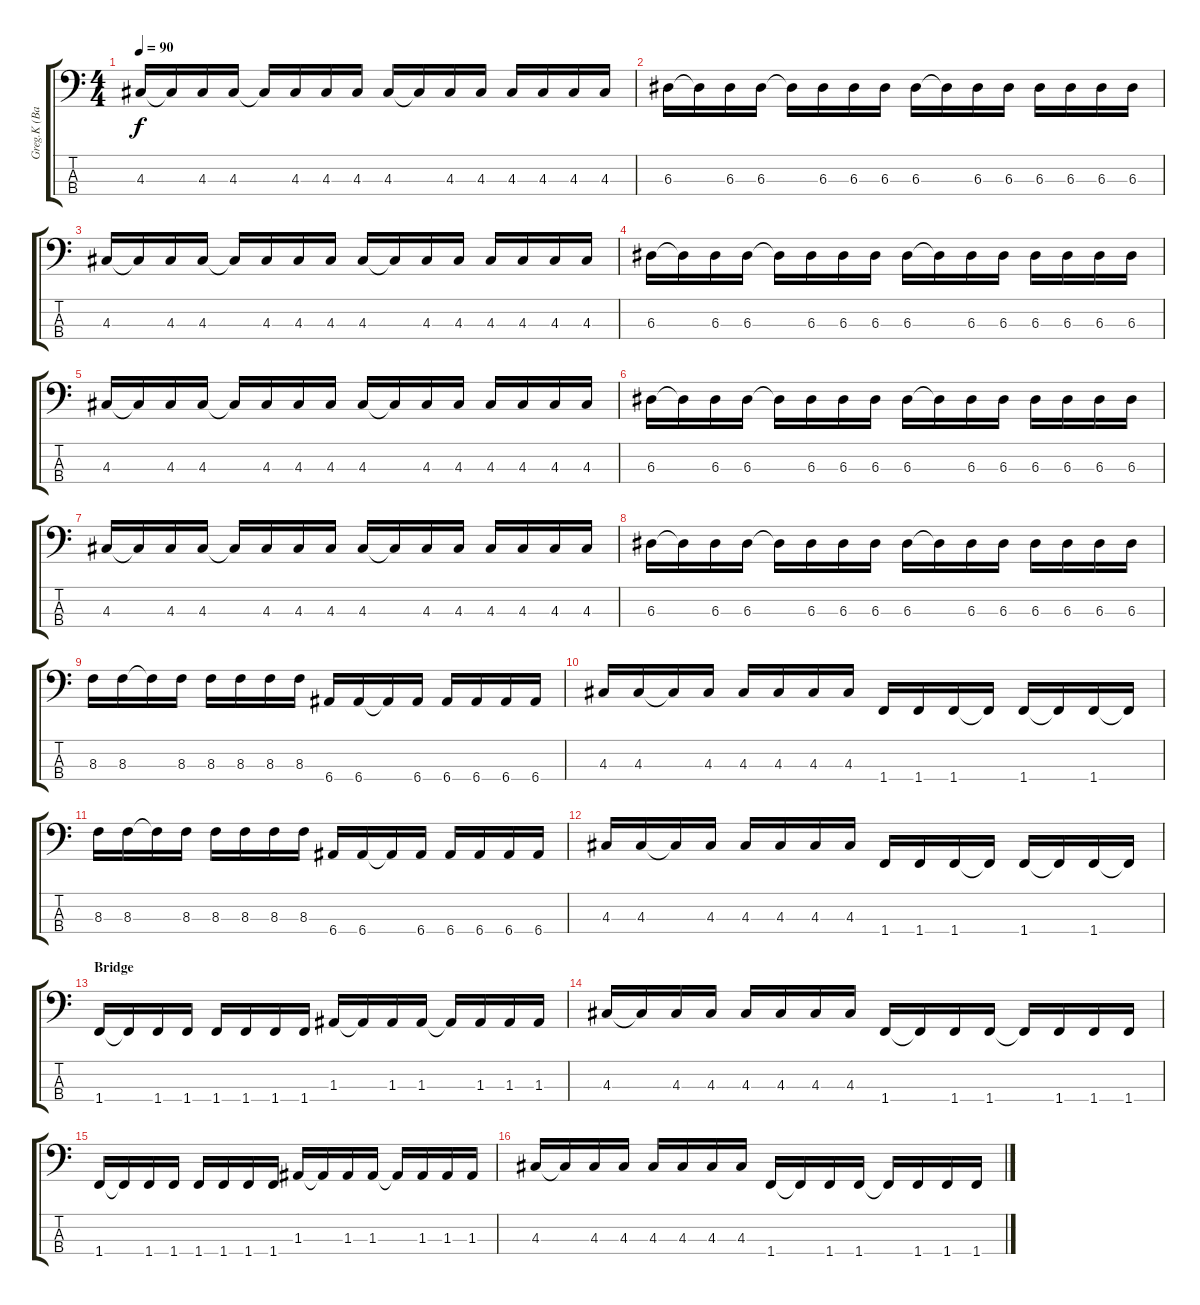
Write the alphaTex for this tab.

\track ("Greg.K (Bass)" "Greg.K (Ba") {instrument electricbasspick}
\staff {score tabs}
\tuning (G2 D2 A1 E1) {hide}
\ts (4 4)
\tempo 90
\clef f4
\ks c
4.3.16{dy f} 4.3{t}.16 4.3.16 4.3.16 4.3{t}.16 4.3.16 4.3.16 4.3.16 4.3.16 4.3{t}.16 4.3.16 4.3.16 4.3.16 4.3.16 4.3.16 4.3.16 |
6.3.16 6.3{t}.16 6.3.16 6.3.16 6.3{t}.16 6.3.16 6.3.16 6.3.16 6.3.16 6.3{t}.16 6.3.16 6.3.16 6.3.16 6.3.16 6.3.16 6.3.16 |
4.3.16 4.3{t}.16 4.3.16 4.3.16 4.3{t}.16 4.3.16 4.3.16 4.3.16 4.3.16 4.3{t}.16 4.3.16 4.3.16 4.3.16 4.3.16 4.3.16 4.3.16 |
6.3.16 6.3{t}.16 6.3.16 6.3.16 6.3{t}.16 6.3.16 6.3.16 6.3.16 6.3.16 6.3{t}.16 6.3.16 6.3.16 6.3.16 6.3.16 6.3.16 6.3.16 |
4.3.16 4.3{t}.16 4.3.16 4.3.16 4.3{t}.16 4.3.16 4.3.16 4.3.16 4.3.16 4.3{t}.16 4.3.16 4.3.16 4.3.16 4.3.16 4.3.16 4.3.16 |
6.3.16 6.3{t}.16 6.3.16 6.3.16 6.3{t}.16 6.3.16 6.3.16 6.3.16 6.3.16 6.3{t}.16 6.3.16 6.3.16 6.3.16 6.3.16 6.3.16 6.3.16 |
4.3.16 4.3{t}.16 4.3.16 4.3.16 4.3{t}.16 4.3.16 4.3.16 4.3.16 4.3.16 4.3{t}.16 4.3.16 4.3.16 4.3.16 4.3.16 4.3.16 4.3.16 |
6.3.16 6.3{t}.16 6.3.16 6.3.16 6.3{t}.16 6.3.16 6.3.16 6.3.16 6.3.16 6.3{t}.16 6.3.16 6.3.16 6.3.16 6.3.16 6.3.16 6.3.16 |
8.3.16 8.3.16 8.3{t}.16 8.3.16 8.3.16 8.3.16 8.3.16 8.3.16 6.4.16 6.4.16 6.4{t}.16 6.4.16 6.4.16 6.4.16 6.4.16 6.4.16 |
4.3.16 4.3.16 4.3{t}.16 4.3.16 4.3.16 4.3.16 4.3.16 4.3.16 1.4.16 1.4.16 1.4.16 1.4{t}.16 1.4.16 1.4{t}.16 1.4.16 1.4{t}.16 |
8.3.16 8.3.16 8.3{t}.16 8.3.16 8.3.16 8.3.16 8.3.16 8.3.16 6.4.16 6.4.16 6.4{t}.16 6.4.16 6.4.16 6.4.16 6.4.16 6.4.16 |
4.3.16 4.3.16 4.3{t}.16 4.3.16 4.3.16 4.3.16 4.3.16 4.3.16 1.4.16 1.4.16 1.4.16 1.4{t}.16 1.4.16 1.4{t}.16 1.4.16 1.4{t}.16 |
\section ("" "Bridge")
1.4.16 1.4{t}.16 1.4.16 1.4.16 1.4.16 1.4.16 1.4.16 1.4.16 1.3.16 1.3{t}.16 1.3.16 1.3.16 1.3{t}.16 1.3.16 1.3.16 1.3.16 |
4.3.16 4.3{t}.16 4.3.16 4.3.16 4.3.16 4.3.16 4.3.16 4.3.16 1.4.16 1.4{t}.16 1.4.16 1.4.16 1.4{t}.16 1.4.16 1.4.16 1.4.16 |
1.4.16 1.4{t}.16 1.4.16 1.4.16 1.4.16 1.4.16 1.4.16 1.4.16 1.3.16 1.3{t}.16 1.3.16 1.3.16 1.3{t}.16 1.3.16 1.3.16 1.3.16 |
4.3.16 4.3{t}.16 4.3.16 4.3.16 4.3.16 4.3.16 4.3.16 4.3.16 1.4.16 1.4{t}.16 1.4.16 1.4.16 1.4{t}.16 1.4.16 1.4.16 1.4.16
